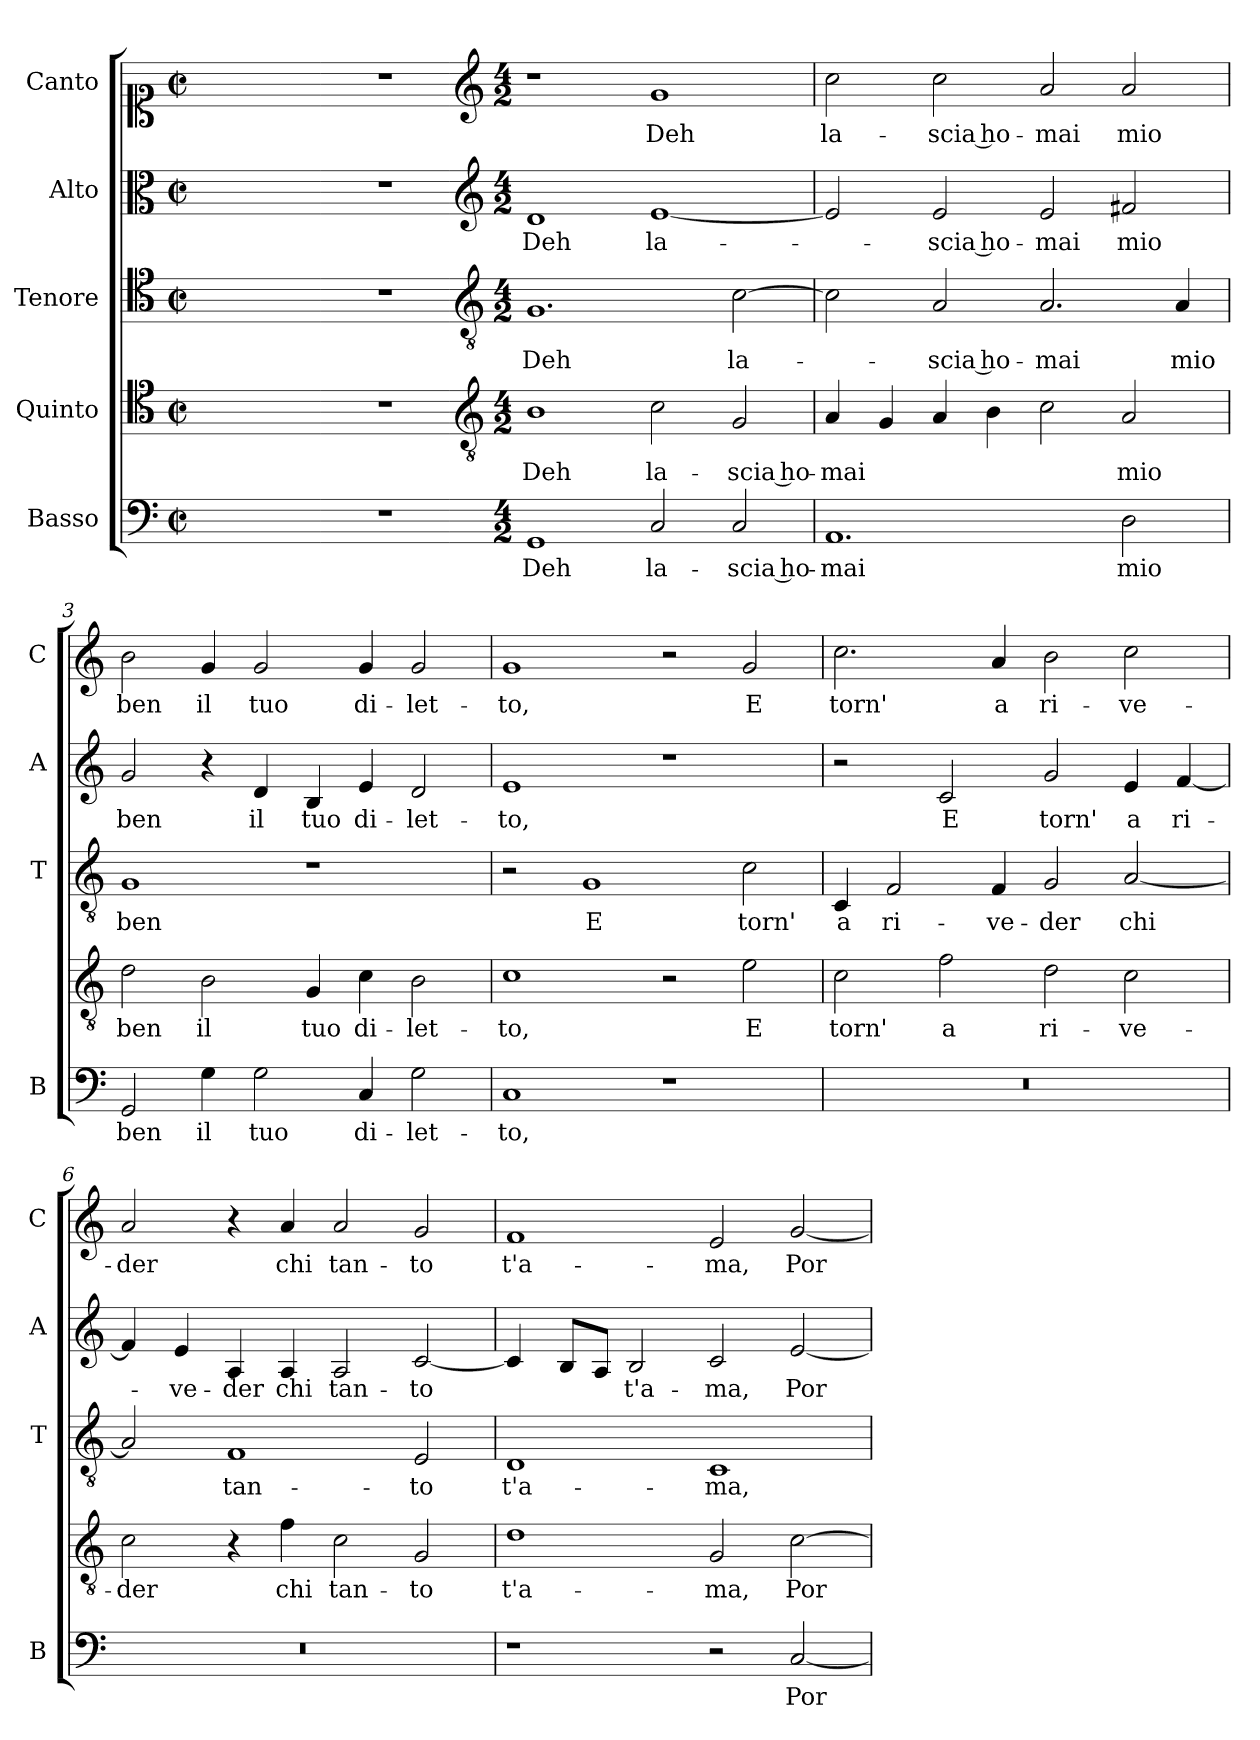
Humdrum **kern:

**kern	**text	**kern	**text	**kern	**text	**kern	**text	**kern	**text
*part5	*part5	*part4	*part4	*part3	*part3	*part2	*part2	*part1	*part1
*staff5	*staff5	*staff4	*staff4	*staff3	*staff3	*staff2	*staff2	*staff1	*staff1
*I"Basso	*	*I"Quinto	*	*I"Tenore	*	*I"Alto	*	*I"Canto	*
*I'B	*	*	*	*I'T	*	*I'A	*	*I'C	*
*clefF4	*	*clefC4	*	*clefC4	*	*clefC3	*	*clefC1	*
*k[]	*	*k[]	*	*k[]	*	*k[]	*	*k[]	*
*C:	*	*C:	*	*C:	*	*C:	*	*C:	*
*M2/2	*	*M2/2	*	*M2/2	*	*M2/2	*	*M2/2	*
*met(c|)	*	*met(c|)	*	*met(c|)	*	*met(c|)	*	*met(c|)	*
=	=	=	=	=	=	=	=	=	=
1ryy	.	1ryy	.	1ryy	.	1ryy	.	1ryy	.
=1X-	=1X-	=1X-	=1X-	=1X-	=1X-	=1X-	=1X-	=1X-	=1X-
1r	.	1r	.	1r	.	1r	.	1r	.
=1-	=1-	=1-	=1-	=1-	=1-	=1-	=1-	=1-	=1-
*	*	*clefGv2	*	*clefGv2	*	*clefG2	*	*clefG2	*
*M4/2	*	*M4/2	*	*M4/2	*	*M4/2	*	*M4/2	*
!	!LO:LY:b	!	!LO:LY:b	!	!LO:LY:b	!	!LO:LY:b	!	!
1GG	Deh	1B	Deh	1.G	Deh	1d	Deh	1r	.
!	!LO:LY:b	!	!LO:LY:b	!	!	!	!LO:LY:b	!	!LO:LY:b
2C/	la-	2c\	la-	.	.	[1e	la-	1g	Deh
!	!LO:LY:b	!	!LO:LY:b	!	!LO:LY:b	!	!	!	!
2C/	-scia ho-	2G/	-scia ho-	[2c\	la-	.	.	.	.
=2	=2	=2	=2	=2	=2	=2	=2	=2	=2
!	!LO:LY:b	!	!LO:LY:b	!	!	!	!	!	!LO:LY:b
1.AA	-mai	4A/	-mai	2c\]	.	2e/]	.	2cc\	la-
.	.	4G/	.	.	.	.	.	.	.
!	!	!	!	!	!LO:LY:b	!	!LO:LY:b	!	!LO:LY:b
.	.	4A/	.	2A/	-scia ho-	2e/	-scia ho-	2cc\	-scia ho-
.	.	4B\	.	.	.	.	.	.	.
!	!	!	!	!	!LO:LY:b	!	!LO:LY:b	!	!LO:LY:b
.	.	2c\	.	2.A/	-mai	2e/	-mai	2a/	-mai
!	!LO:LY:b	!	!LO:LY:b	!	!	!	!LO:LY:b	!	!LO:LY:b
2D\	mio	2A/	mio	.	.	2f#X/	mio	2a/	mio
!	!	!	!	!	!LO:LY:b	!	!	!	!
.	.	.	.	4A/	mio	.	.	.	.
=3	=3	=3	=3	=3	=3	=3	=3	=3	=3
!	!LO:LY:b	!	!LO:LY:b	!	!LO:LY:b	!	!LO:LY:b	!	!LO:LY:b
2GG/	ben	2d\	ben	1G	ben	2g/	ben	2b\	ben
!	!LO:LY:b	!	!LO:LY:b	!	!	!	!	!	!LO:LY:b
4G\	il	2B\	il	.	.	4r	.	4g/	il
!	!LO:LY:b	!	!	!	!	!	!LO:LY:b	!	!LO:LY:b
2G\	tuo	.	.	.	.	4d/	il	2g/	tuo
!	!	!	!LO:LY:b	!	!	!	!LO:LY:b	!	!
.	.	4G/	tuo	1r	.	4B/	tuo	.	.
!	!LO:LY:b	!	!LO:LY:b	!	!	!	!LO:LY:b	!	!LO:LY:b
4C/	di-	4c\	di-	.	.	4e/	di-	4g/	di-
!	!LO:LY:b	!	!LO:LY:b	!	!	!	!LO:LY:b	!	!LO:LY:b
2G\	-let-	2B\	-let-	.	.	2d/	-let-	2g/	-let-
=4	=4	=4	=4	=4	=4	=4	=4	=4	=4
!	!LO:LY:b	!	!LO:LY:b	!	!	!	!LO:LY:b	!	!LO:LY:b
1C	-to,	1c	-to,	2r	.	1e	-to,	1g	-to,
!	!	!	!	!	!LO:LY:b	!	!	!	!
.	.	.	.	1G	E	.	.	.	.
1r	.	2r	.	.	.	1r	.	2r	.
!	!	!	!LO:LY:b	!	!LO:LY:b	!	!	!	!LO:LY:b
.	.	2e\	E	2c\	torn'	.	.	2g/	E
!!LO:LB:g=z
=5	=5	=5	=5	=5	=5	=5	=5	=5	=5
!	!	!	!LO:LY:b	!	!LO:LY:b	!	!	!	!LO:LY:b
0r	.	2c\	torn'	4C/	a	2r	.	2.cc\	torn'
!	!	!	!	!	!LO:LY:b	!	!	!	!
.	.	.	.	2F/	ri-	.	.	.	.
!	!	!	!LO:LY:b	!	!	!	!LO:LY:b	!	!
.	.	2f\	a	.	.	2c/	E	.	.
!	!	!	!	!	!LO:LY:b	!	!	!	!LO:LY:b
.	.	.	.	4F/	-ve-	.	.	4a/	a
!	!	!	!LO:LY:b	!	!LO:LY:b	!	!LO:LY:b	!	!LO:LY:b
.	.	2d\	ri-	2G/	-der	2g/	torn'	2b\	ri-
!	!	!	!LO:LY:b	!	!LO:LY:b	!	!LO:LY:b	!	!LO:LY:b
.	.	2c\	-ve-	[2A/	chi	4e/	a	2cc\	-ve-
!	!	!	!	!	!	!	!LO:LY:b	!	!
.	.	.	.	.	.	[4f/	ri-	.	.
=6	=6	=6	=6	=6	=6	=6	=6	=6	=6
!	!	!	!LO:LY:b	!	!	!	!	!	!LO:LY:b
0r	.	2c\	-der	2A/]	.	4f/]	.	2a/	-der
!	!	!	!	!	!	!	!LO:LY:b	!	!
.	.	.	.	.	.	4e/	-ve-	.	.
!	!	!	!	!	!LO:LY:b	!	!LO:LY:b	!	!
.	.	4r	.	1F	tan-	4A/	-der	4r	.
!	!	!	!LO:LY:b	!	!	!	!LO:LY:b	!	!LO:LY:b
.	.	4f\	chi	.	.	4A/	chi	4a/	chi
!	!	!	!LO:LY:b	!	!	!	!LO:LY:b	!	!LO:LY:b
.	.	2c\	tan-	.	.	2A/	tan-	2a/	tan-
!	!	!	!LO:LY:b	!	!LO:LY:b	!	!LO:LY:b	!	!LO:LY:b
.	.	2G/	-to	2E/	-to	[2c/	-to	2g/	-to
=7	=7	=7	=7	=7	=7	=7	=7	=7	=7
!	!	!	!LO:LY:b	!	!LO:LY:b	!	!	!	!LO:LY:b
1r	.	1d	t'a-	1D	t'a-	4c/]	.	1f	t'a-
.	.	.	.	.	.	8B/L	.	.	.
.	.	.	.	.	.	8A/J	.	.	.
!	!	!	!	!	!	!	!LO:LY:b	!	!
.	.	.	.	.	.	2B/	t'a-	.	.
!	!	!	!LO:LY:b	!	!LO:LY:b	!	!LO:LY:b	!	!LO:LY:b
2r	.	2G/	-ma,	1C	-ma,	2c/	-ma,	2e/	-ma,
!	!LO:LY:b	!	!LO:LY:b	!	!	!	!LO:LY:b	!	!LO:LY:b
[2C/	Por-	[2c\	Por-	.	.	[2e/	Por-	[2g/	Por-
=	=	=	=	=	=	=	=	=	=
*-	*-	*-	*-	*-	*-	*-	*-	*-	*-
